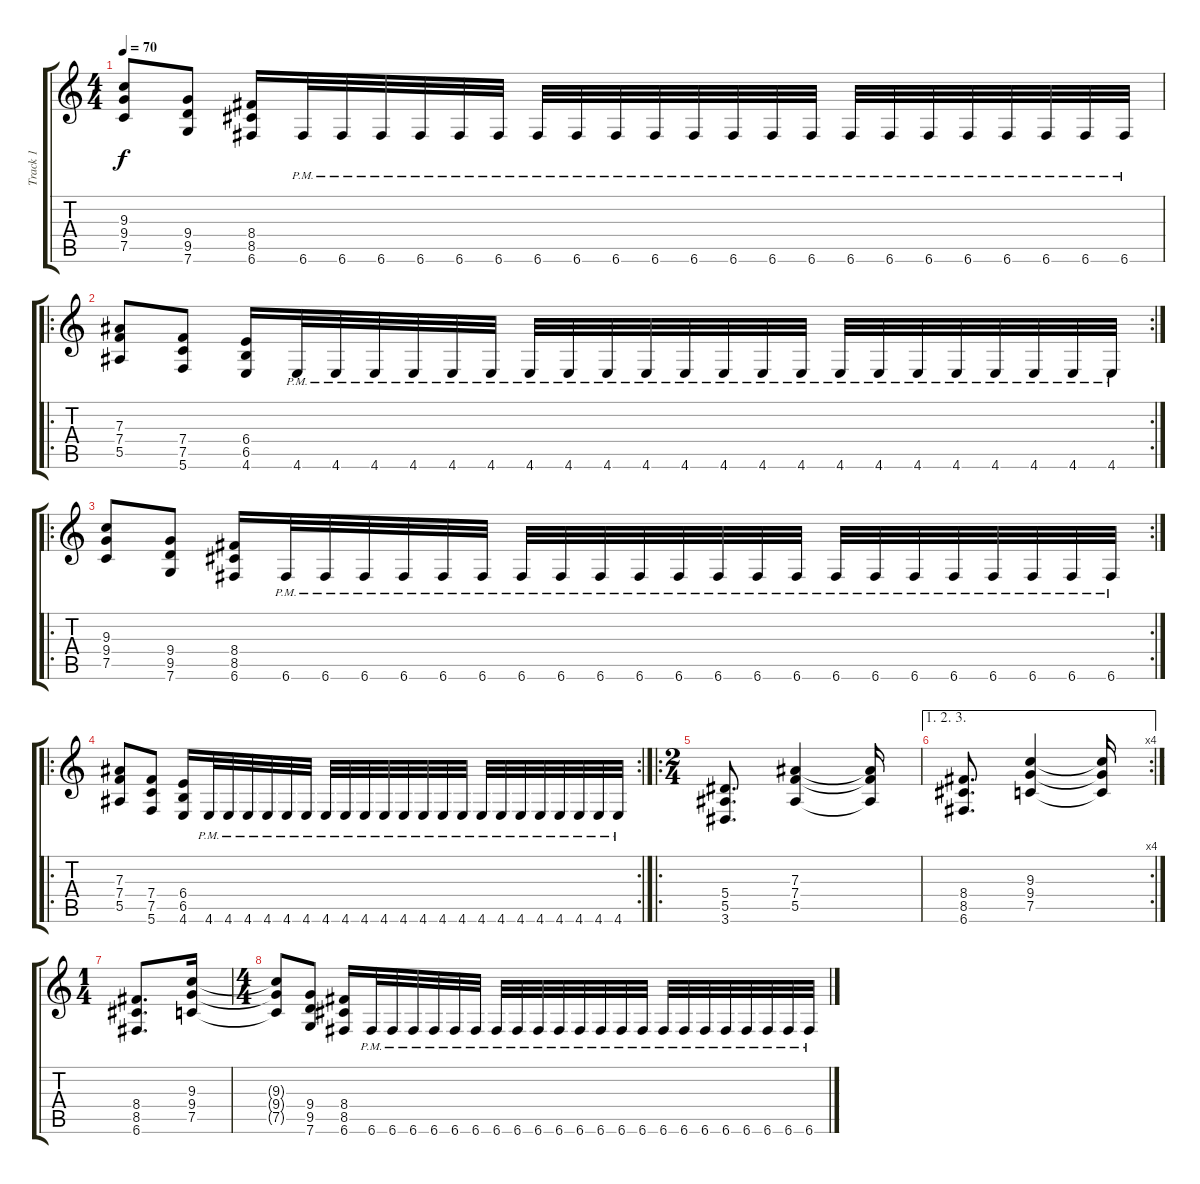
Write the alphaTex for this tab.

\track ("Track 1" "Track 1") {instrument distortionguitar}
\staff {score tabs}
\tuning (C4 G3 Eb3 Bb2 F2 C2) {hide}
\ts (4 4)
\tempo 70
\clef g2
\ks c
(9.3 9.4 7.5).8{dy f} (9.4 9.5 7.6).8 (8.4 8.5 6.6).16 6.6{pm}.32 6.6{pm}.32 6.6{pm}.32 6.6{pm}.32 6.6{pm}.32 6.6{pm}.32 6.6{pm}.32 6.6{pm}.32 6.6{pm}.32 6.6{pm}.32 6.6{pm}.32 6.6{pm}.32 6.6{pm}.32 6.6{pm}.32 6.6{pm}.32 6.6{pm}.32 6.6{pm}.32 6.6{pm}.32 6.6{pm}.32 6.6{pm}.32 6.6{pm}.32 6.6{pm}.32 |
\ro
\rc 2
(7.3 7.4 5.5).8 (7.4 7.5 5.6).8 (6.4 6.5 4.6).16 4.6{pm}.32 4.6{pm}.32 4.6{pm}.32 4.6{pm}.32 4.6{pm}.32 4.6{pm}.32 4.6{pm}.32 4.6{pm}.32 4.6{pm}.32 4.6{pm}.32 4.6{pm}.32 4.6{pm}.32 4.6{pm}.32 4.6{pm}.32 4.6{pm}.32 4.6{pm}.32 4.6{pm}.32 4.6{pm}.32 4.6{pm}.32 4.6{pm}.32 4.6{pm}.32 4.6{pm}.32 |
\ro
\rc 2
(9.3 9.4 7.5).8 (9.4 9.5 7.6).8 (8.4 8.5 6.6).16 6.6{pm}.32 6.6{pm}.32 6.6{pm}.32 6.6{pm}.32 6.6{pm}.32 6.6{pm}.32 6.6{pm}.32 6.6{pm}.32 6.6{pm}.32 6.6{pm}.32 6.6{pm}.32 6.6{pm}.32 6.6{pm}.32 6.6{pm}.32 6.6{pm}.32 6.6{pm}.32 6.6{pm}.32 6.6{pm}.32 6.6{pm}.32 6.6{pm}.32 6.6{pm}.32 6.6{pm}.32 |
\ro
\rc 2
(7.3 7.4 5.5).8 (7.4 7.5 5.6).8 (6.4 6.5 4.6).16 4.6{pm}.32 4.6{pm}.32 4.6{pm}.32 4.6{pm}.32 4.6{pm}.32 4.6{pm}.32 4.6{pm}.32 4.6{pm}.32 4.6{pm}.32 4.6{pm}.32 4.6{pm}.32 4.6{pm}.32 4.6{pm}.32 4.6{pm}.32 4.6{pm}.32 4.6{pm}.32 4.6{pm}.32 4.6{pm}.32 4.6{pm}.32 4.6{pm}.32 4.6{pm}.32 4.6{pm}.32 |
\ro
\ts (2 4)
(5.4 5.5 3.6).8{d} (7.3 7.4 5.5).4 (7.3{t} 7.4{t} 5.5{t}).16 |
\ae (1 2 3)
\rc 4
(8.4 8.5 6.6).8{d} (9.3 9.4 7.5).4 (9.3{t} 9.4{t} 7.5{t}).16 |
\ts (1 4)
(8.4 8.5 6.6).8{d} (9.3 9.4 7.5).16 |
\ts (4 4)
(9.3{t} 9.4{t} 7.5{t}).8 (9.4 9.5 7.6).8 (8.4 8.5 6.6).16 6.6{pm}.32 6.6{pm}.32 6.6{pm}.32 6.6{pm}.32 6.6{pm}.32 6.6{pm}.32 6.6{pm}.32 6.6{pm}.32 6.6{pm}.32 6.6{pm}.32 6.6{pm}.32 6.6{pm}.32 6.6{pm}.32 6.6{pm}.32 6.6{pm}.32 6.6{pm}.32 6.6{pm}.32 6.6{pm}.32 6.6{pm}.32 6.6{pm}.32 6.6{pm}.32 6.6{pm}.32
